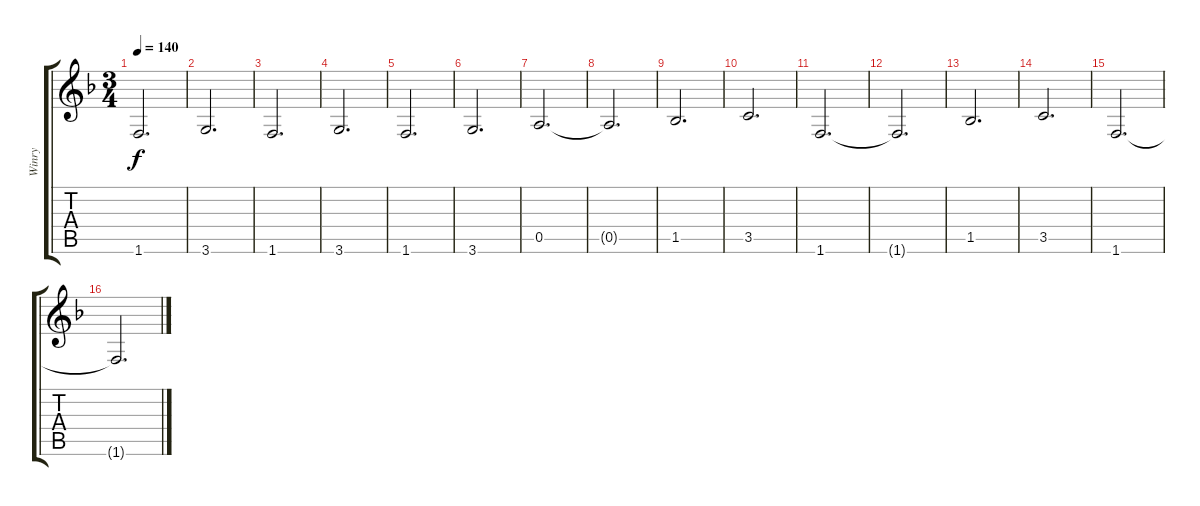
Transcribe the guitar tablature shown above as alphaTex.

\track ("Winry" "Winry") {instrument acousticguitarsteel}
\staff {score tabs}
\tuning (E4 B3 G3 D3 A2 E2) {hide}
\ts (3 4)
\tempo 140
\clef g2
\ks dminor
1.6.2{d dy f} |
3.6.2{d} |
1.6.2{d} |
3.6.2{d} |
1.6.2{d} |
3.6.2{d} |
0.5.2{d} |
0.5{t}.2{d} |
1.5.2{d} |
3.5.2{d} |
1.6.2{d} |
1.6{t}.2{d} |
1.5.2{d} |
3.5.2{d} |
1.6.2{d} |
1.6{t}.2{d}
